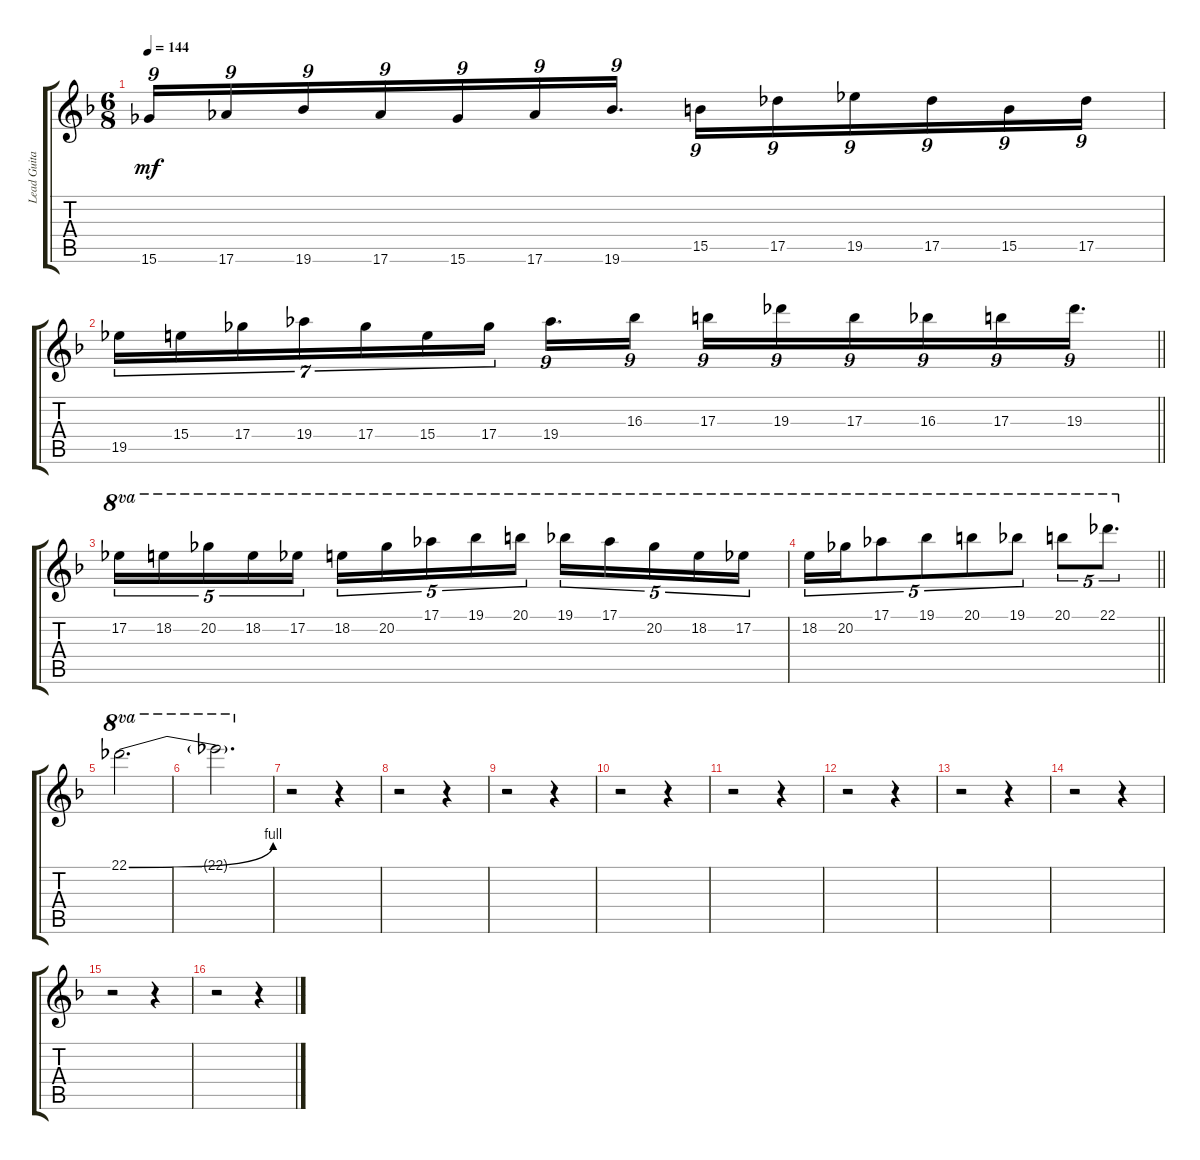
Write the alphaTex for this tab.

\track ("Lead Guitar" "Lead Guita") {instrument overdrivenguitar}
\staff {score tabs}
\tuning (Eb4 Bb3 Gb3 Db3 Ab2 Eb2) {hide}
\ts (6 8)
\tempo 144
\clef g2
\ks f
15.6.16{tu (9 8) dy mf} 17.6.16{tu (9 8)} 19.6.16{tu (9 8)} 17.6.16{tu (9 8)} 15.6.16{tu (9 8)} 17.6.16{tu (9 8)} 19.6.16{d tu (9 8)} 15.5.16{tu (9 8)} 17.5.16{tu (9 8)} 19.5.16{tu (9 8)} 17.5.16{tu (9 8)} 15.5.16{tu (9 8)} 17.5.16{tu (9 8)} |
\barLineRight lightlight
19.5.16{tu (7 4)} 15.4.16{tu (7 4)} 17.4.16{tu (7 4)} 19.4.16{tu (7 4)} 17.4.16{tu (7 4)} 15.4.16{tu (7 4)} 17.4.16{tu (7 4) beam splitsecondary} 19.4.16{d tu (9 8)} 16.3.16{tu (9 8)} 17.3.16{tu (9 8)} 19.3.16{tu (9 8)} 17.3.16{tu (9 8)} 16.3.16{tu (9 8)} 17.3.16{tu (9 8)} 19.3.16{d tu (9 8)} |
17.2.16{tu (5 4) ot 8va} 18.2.16{tu (5 4) ot 8va} 20.2.16{tu (5 4) ot 8va} 18.2.16{tu (5 4) ot 8va} 17.2.16{tu (5 4) ot 8va beam splitsecondary} 18.2.16{tu (5 4) ot 8va} 20.2.16{tu (5 4) ot 8va} 17.1.16{tu (5 4) ot 8va} 19.1.16{tu (5 4) ot 8va} 20.1.16{tu (5 4) ot 8va beam splitsecondary} 19.1.16{tu (5 4) ot 8va} 17.1.16{tu (5 4) ot 8va} 20.2.16{tu (5 4) ot 8va} 18.2.16{tu (5 4) ot 8va} 17.2.16{tu (5 4) ot 8va} |
\barLineRight lightlight
18.2.16{tu (5 4) ot 8va} 20.2.16{tu (5 4) ot 8va} 17.1.8{tu (5 4) ot 8va} 19.1.8{tu (5 4) ot 8va} 20.1.8{tu (5 4) ot 8va} 19.1.8{tu (5 4) ot 8va} 20.1.8{tu (5 4) ot 8va} 22.1.8{d tu (5 4) ot 8va} |
22.1{be (bend 0 0 60 4)}.2{d ot 8va} |
22.1{t}.2{d ot 8va} |
r.2 r.4 |
r.2 r.4 |
r.2 r.4 |
r.2 r.4 |
r.2 r.4 |
r.2 r.4 |
r.2 r.4 |
r.2 r.4 |
r.2 r.4 |
r.2 r.4
